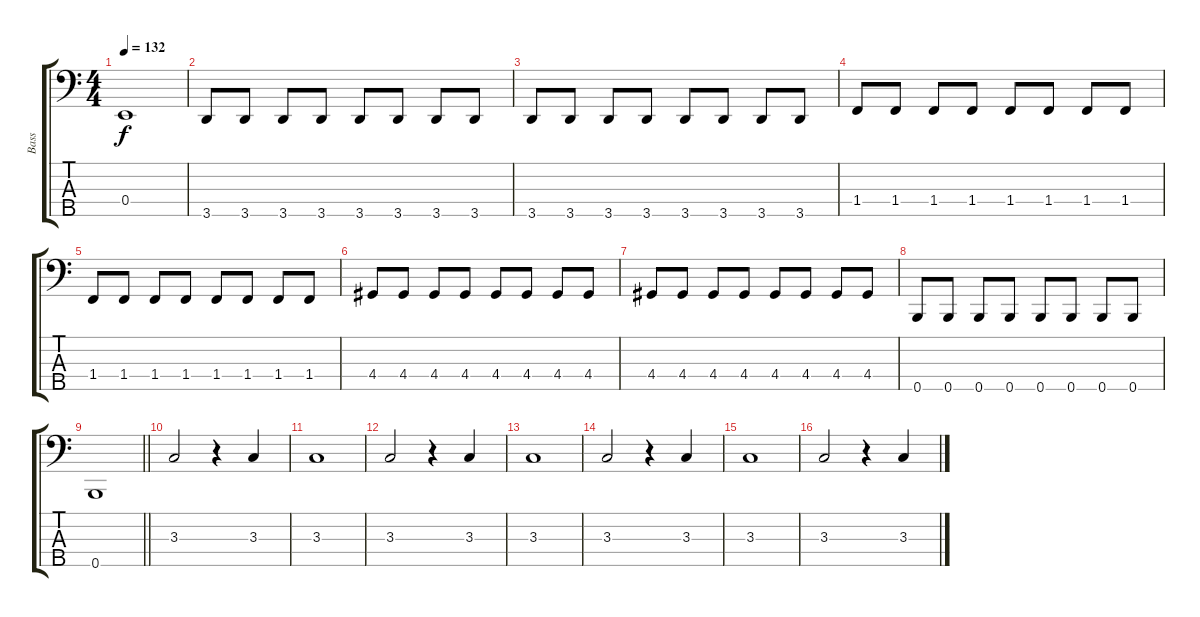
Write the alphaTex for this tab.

\track ("Bass" "Bass") {instrument electricbassfinger}
\staff {score tabs}
\tuning (G2 D2 A1 E1 B0) {hide}
\ts (4 4)
\tempo 132
\clef f4
\ks c
0.4.1{dy f} |
3.5.8 3.5.8 3.5.8 3.5.8 3.5.8 3.5.8 3.5.8 3.5.8 |
3.5.8 3.5.8 3.5.8 3.5.8 3.5.8 3.5.8 3.5.8 3.5.8 |
1.4.8 1.4.8 1.4.8 1.4.8 1.4.8 1.4.8 1.4.8 1.4.8 |
1.4.8 1.4.8 1.4.8 1.4.8 1.4.8 1.4.8 1.4.8 1.4.8 |
4.4.8 4.4.8 4.4.8 4.4.8 4.4.8 4.4.8 4.4.8 4.4.8 |
4.4.8 4.4.8 4.4.8 4.4.8 4.4.8 4.4.8 4.4.8 4.4.8 |
0.5.8 0.5.8 0.5.8 0.5.8 0.5.8 0.5.8 0.5.8 0.5.8 |
\barLineRight lightlight
0.5.1 |
\section ("" "")
3.3.2{instrument taikodrum} r.4 3.3.4 |
3.3.1 |
3.3.2 r.4 3.3.4 |
3.3.1 |
3.3.2 r.4 3.3.4 |
3.3.1 |
3.3.2 r.4 3.3.4
